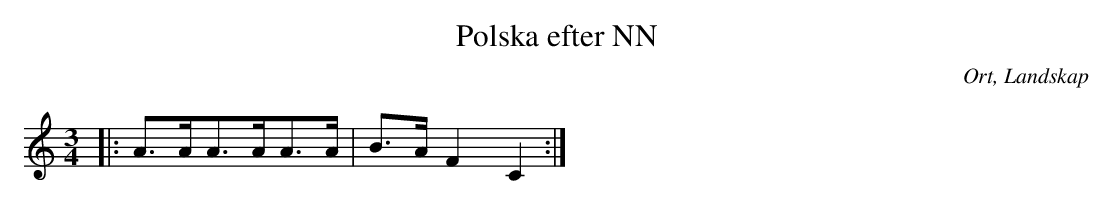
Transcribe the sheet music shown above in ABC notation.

X:1
T:Polska efter NN
O:Ort, Landskap
M:3/4
L:1/16
K:Am
|: A3AA3AA3A|B3AF4C4 :|
